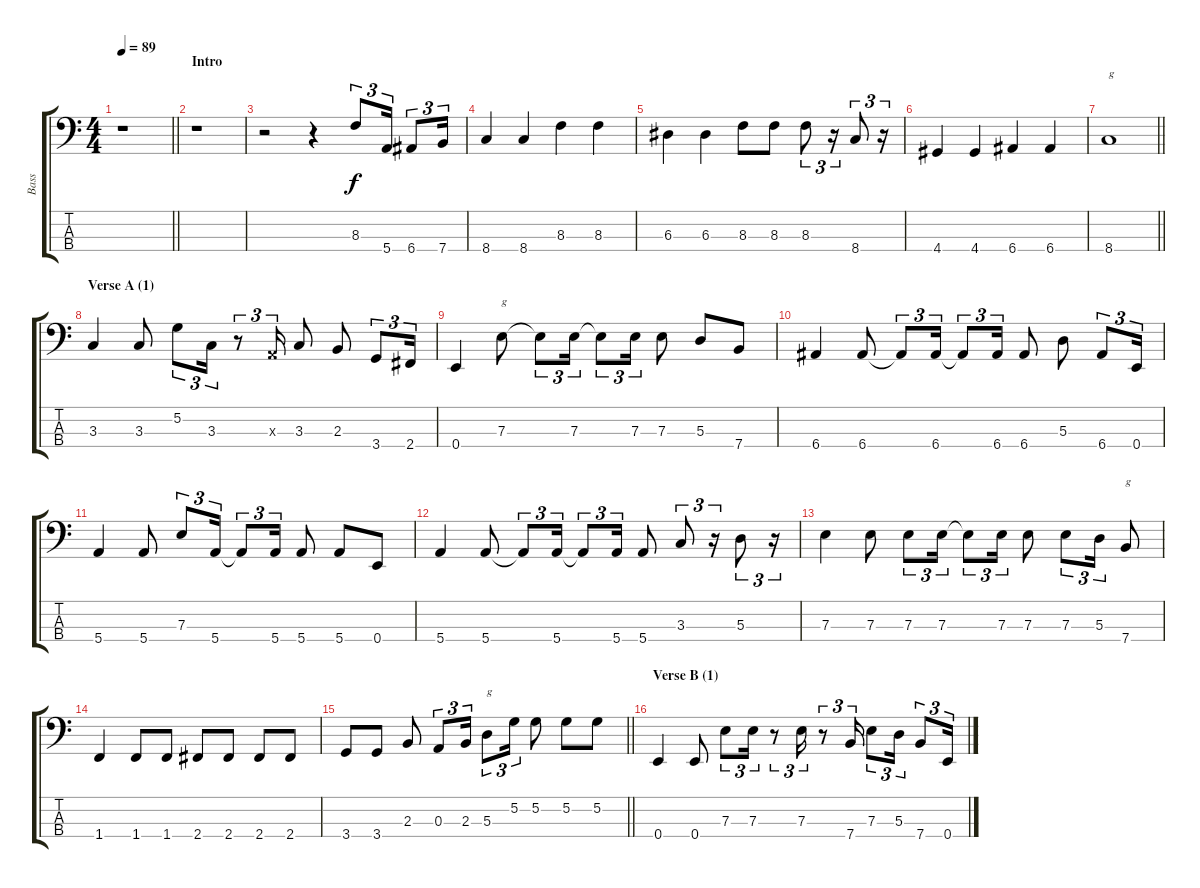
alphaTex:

\track ("Bass" "Bass") {instrument electricbassfinger}
\staff {score tabs}
\tuning (G2 D2 A1 E1) {hide}
\ts (4 4)
\tempo 89
\clef f4
\barLineRight lightlight
\ks c
r.1{dy f instrument electricbassfinger} |
\section ("" "Intro")
r.1 |
r.2 r.4 8.3.8{tu (3 2)} 5.4.16{tu (3 2)} 6.4.8{tu (3 2)} 7.4.16{tu (3 2)} |
8.4.4 8.4.4 8.3.4 8.3.4 |
6.3.4 6.3.4 8.3.8 8.3.8 8.3.8{tu (3 2)} r.16{tu (3 2)} 8.4.8{tu (3 2)} r.16{tu (3 2)} |
4.4.4 4.4.4 6.4.4 6.4.4 |
\barLineRight lightlight
8.4.1{txt "g"} |
\section ("" "Verse A (1)")
3.3.4 3.3.8 5.2.8{tu (3 2)} 3.3.16{tu (3 2)} r.8{tu (3 2)} 0.3{x}.16{tu (3 2)} 3.3.8 2.3.8 3.4.8{tu (3 2)} 2.4.16{tu (3 2)} |
0.4.4 7.3.8{txt "g"} 7.3{t}.8{tu (3 2)} 7.3.16{tu (3 2)} 7.3{t}.8{tu (3 2)} 7.3.16{tu (3 2)} 7.3.8 5.3.8 7.4.8 |
6.4.4 6.4.8 6.4{t}.8{tu (3 2)} 6.4.16{tu (3 2)} 6.4{t}.8{tu (3 2)} 6.4.16{tu (3 2)} 6.4.8 5.3.8 6.4.8{tu (3 2)} 0.4.16{tu (3 2)} |
5.4.4 5.4.8 7.3.8{tu (3 2)} 5.4.16{tu (3 2)} 5.4{t}.8{tu (3 2)} 5.4.16{tu (3 2)} 5.4.8 5.4.8 0.4.8 |
5.4.4 5.4.8 5.4{t}.8{tu (3 2)} 5.4.16{tu (3 2)} 5.4{t}.8{tu (3 2)} 5.4.16{tu (3 2)} 5.4.8 3.3.8{tu (3 2)} r.16{tu (3 2)} 5.3.8{tu (3 2)} r.16{tu (3 2)} |
7.3.4 7.3.8 7.3.8{tu (3 2)} 7.3.16{tu (3 2)} 7.3{t}.8{tu (3 2)} 7.3.16{tu (3 2)} 7.3.8 7.3.8{tu (3 2)} 5.3.16{tu (3 2)} 7.4.8{txt "g"} |
1.4.4 1.4.8 1.4.8 2.4.8 2.4.8 2.4.8 2.4.8 |
\barLineRight lightlight
3.4.8 3.4.8 2.3.8 0.3.8{tu (3 2)} 2.3.16{tu (3 2)} 5.3.8{tu (3 2) txt "g"} 5.2.16{tu (3 2)} 5.2.8 5.2.8 5.2.8 |
\section ("" "Verse B (1)")
0.4.4 0.4.8 7.3.8{tu (3 2)} 7.3.16{tu (3 2)} r.8{tu (3 2)} 7.3.16{tu (3 2)} r.8{tu (3 2)} 7.4.16{tu (3 2)} 7.3.8{tu (3 2)} 5.3.16{tu (3 2)} 7.4.8{tu (3 2)} 0.4.16{tu (3 2)}
